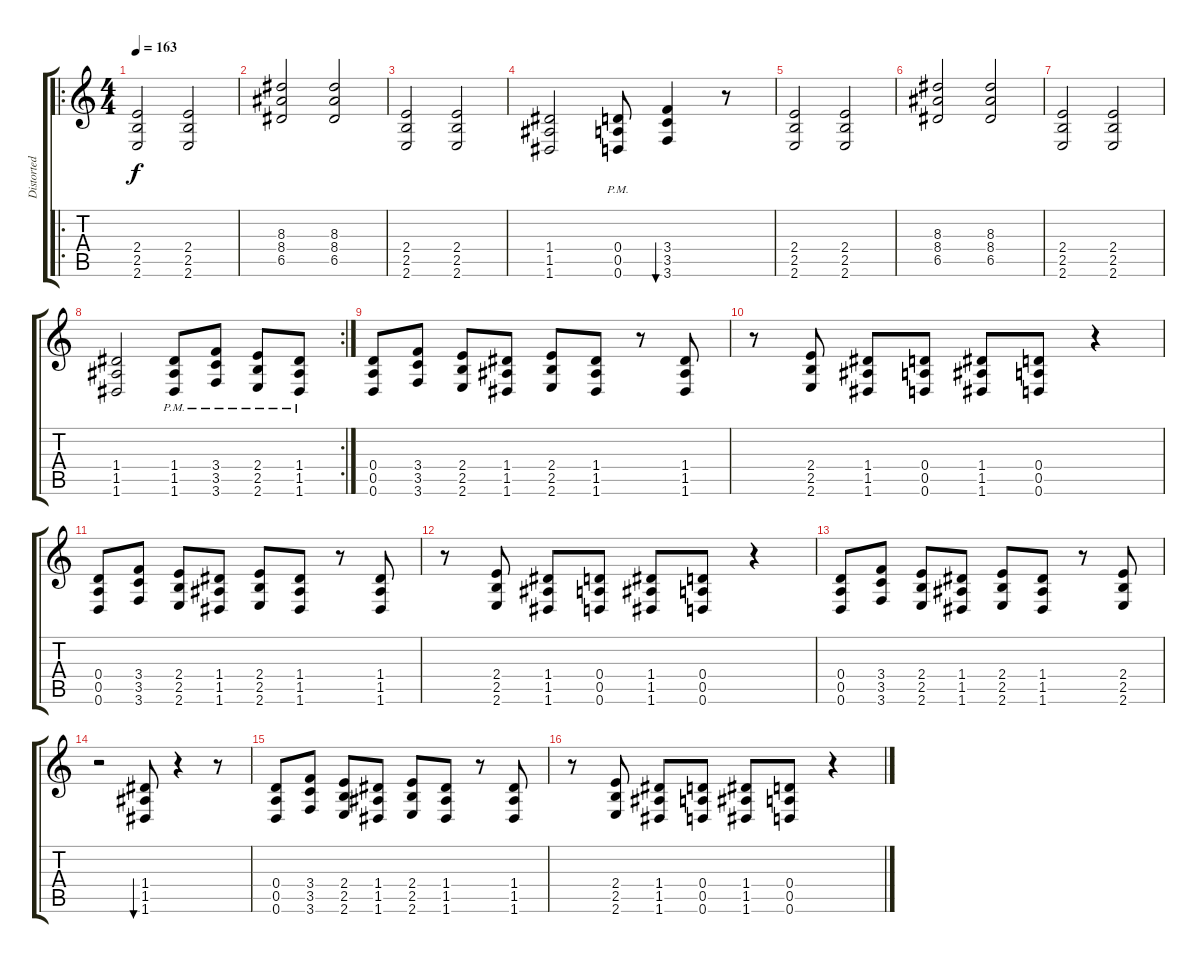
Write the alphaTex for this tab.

\track ("Distorted Guitar 2" "Distorted ") {instrument distortionguitar}
\staff {score tabs}
\tuning (E4 B3 G3 D3 A2 D2) {hide}
\ro
\ts (4 4)
\tempo 163
\clef g2
\ks c
(2.4 2.5 2.6).2{dy f} (2.4 2.5 2.6).2 |
(8.3 8.4 6.5).2 (8.3 8.4 6.5).2 |
(2.4 2.5 2.6).2 (2.4 2.5 2.6).2 |
(1.4 1.5 1.6).2 (0.4{pm} 0.5 0.6).8 (3.4 3.5 3.6).4{bu 60} r.8 |
(2.4 2.5 2.6).2 (2.4 2.5 2.6).2 |
(8.3 8.4 6.5).2 (8.3 8.4 6.5).2 |
(2.4 2.5 2.6).2 (2.4 2.5 2.6).2 |
\rc 2
(1.4 1.5 1.6).2 (1.4{pm} 1.5 1.6).8 (3.4 3.5{pm} 3.6).8 (2.4 2.5{pm} 2.6).8 (1.4 1.5 1.6{pm}).8 |
(0.4 0.5 0.6).8 (3.4 3.5 3.6).8 (2.4 2.5 2.6).8 (1.4 1.5 1.6).8 (2.4 2.5 2.6).8 (1.4 1.5 1.6).8 r.8 (1.4 1.5 1.6).8 |
r.8 (2.4 2.5 2.6).8 (1.4 1.5 1.6).8 (0.4 0.5 0.6).8 (1.4 1.5 1.6).8 (0.4 0.5 0.6).8 r.4 |
(0.4 0.5 0.6).8 (3.4 3.5 3.6).8 (2.4 2.5 2.6).8 (1.4 1.5 1.6).8 (2.4 2.5 2.6).8 (1.4 1.5 1.6).8 r.8 (1.4 1.5 1.6).8 |
r.8 (2.4 2.5 2.6).8 (1.4 1.5 1.6).8 (0.4 0.5 0.6).8 (1.4 1.5 1.6).8 (0.4 0.5 0.6).8 r.4 |
(0.4 0.5 0.6).8 (3.4 3.5 3.6).8 (2.4 2.5 2.6).8 (1.4 1.5 1.6).8 (2.4 2.5 2.6).8 (1.4 1.5 1.6).8 r.8 (2.4 2.5 2.6).8 |
r.2 (1.4 1.5 1.6).8{bu 60} r.4 r.8 |
(0.4 0.5 0.6).8 (3.4 3.5 3.6).8 (2.4 2.5 2.6).8 (1.4 1.5 1.6).8 (2.4 2.5 2.6).8 (1.4 1.5 1.6).8 r.8 (1.4 1.5 1.6).8 |
r.8 (2.4 2.5 2.6).8 (1.4 1.5 1.6).8 (0.4 0.5 0.6).8 (1.4 1.5 1.6).8 (0.4 0.5 0.6).8 r.4
